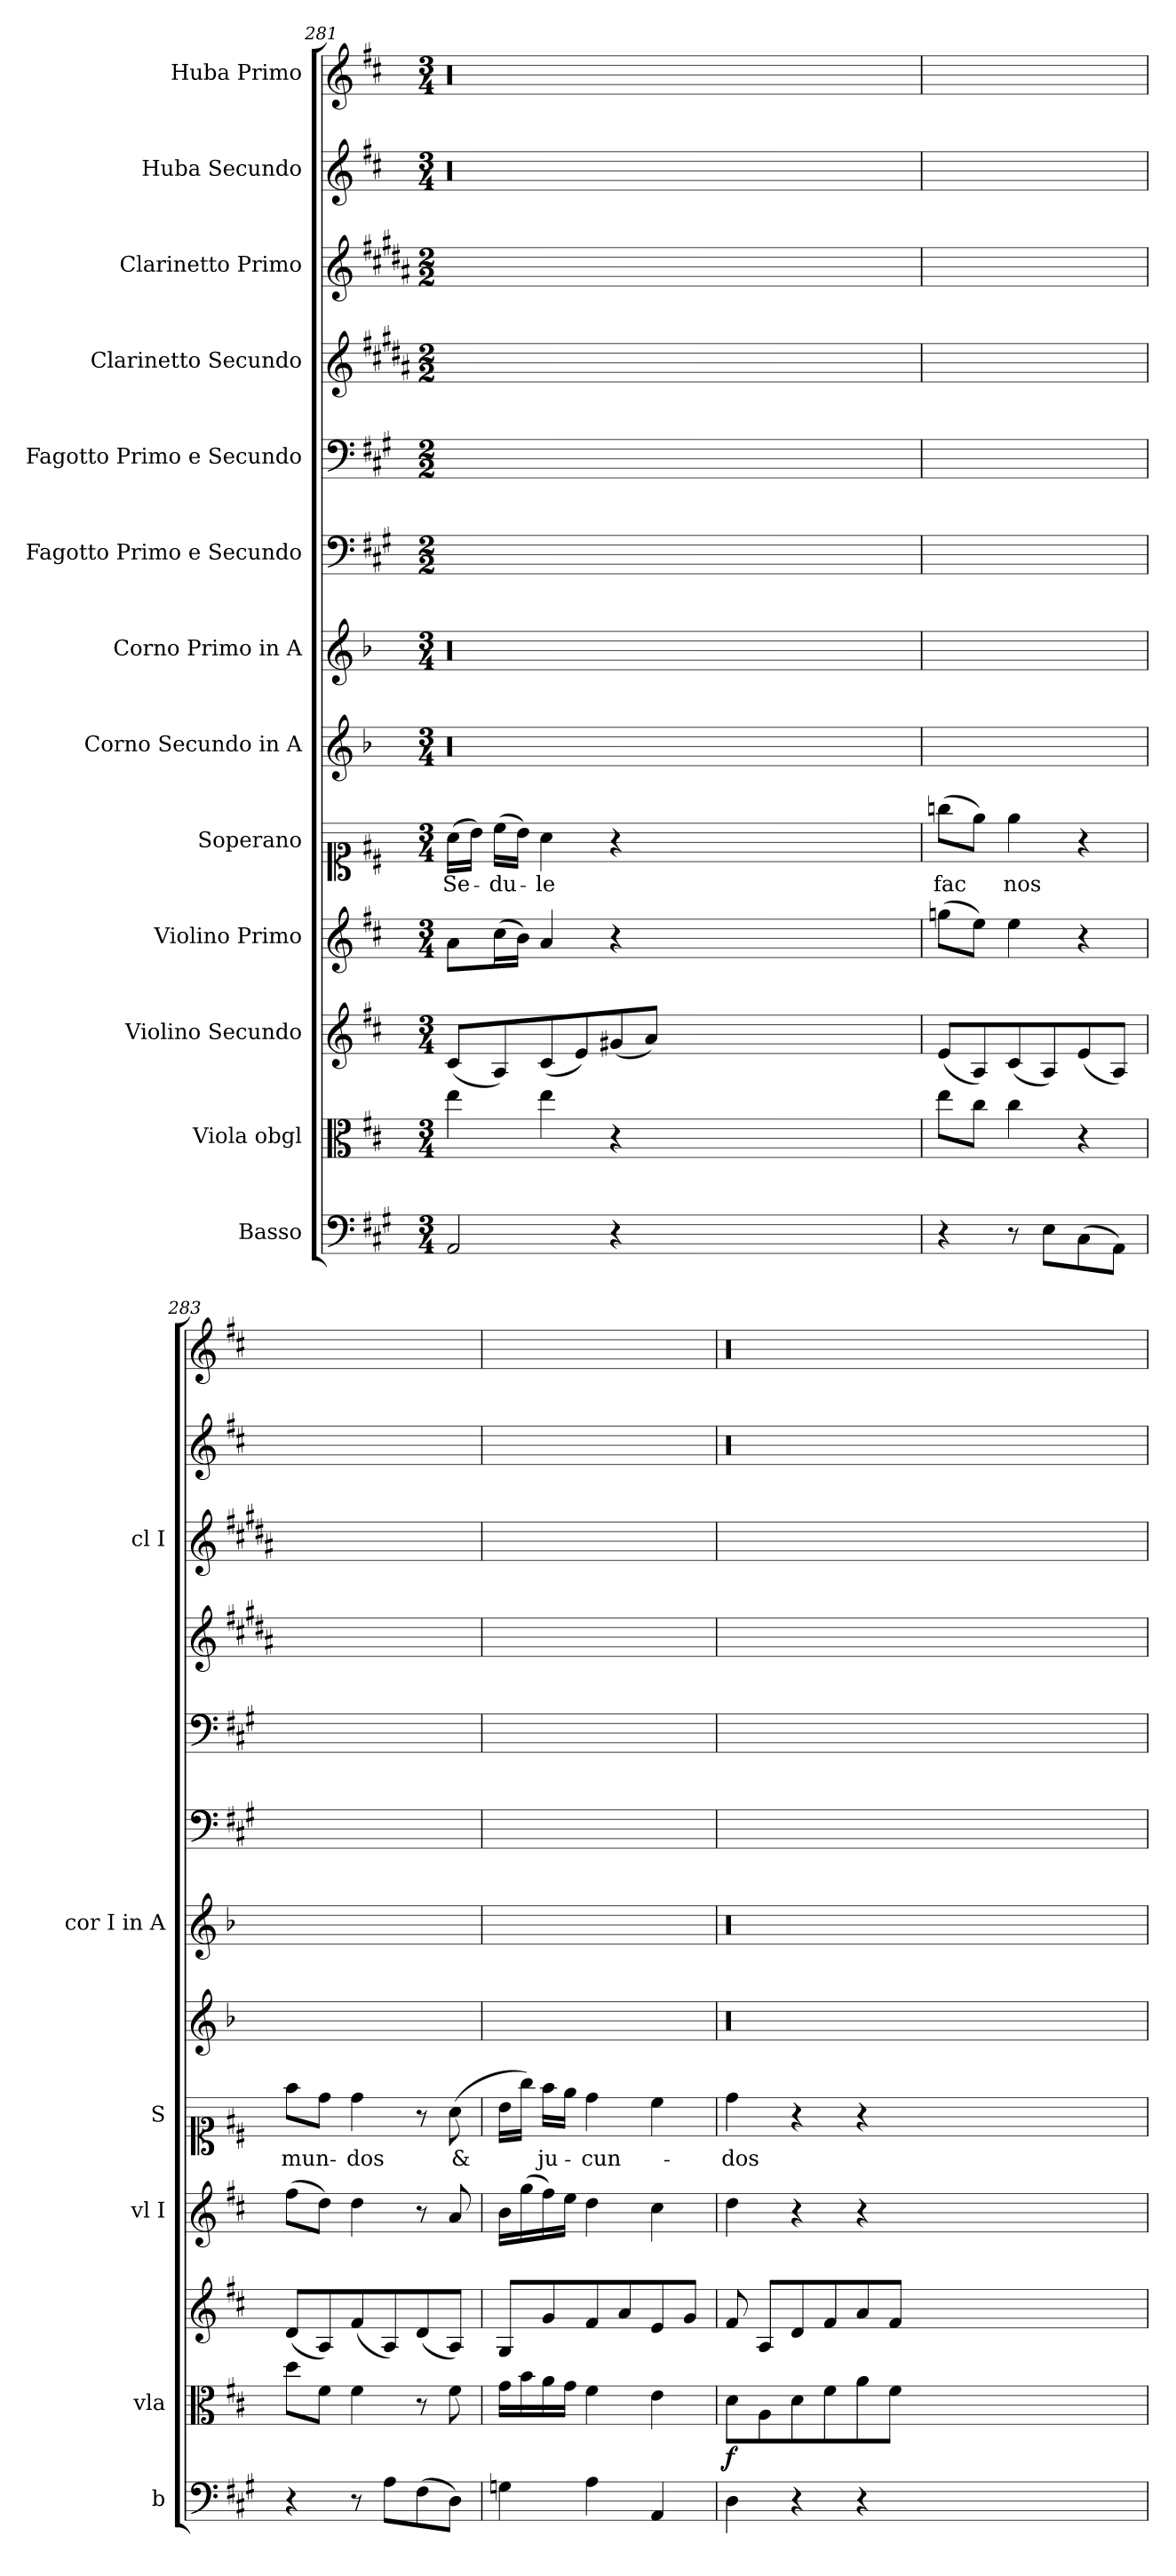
**kern	**kern	**dynam	**kern	**dynam	**kern	**kern	**text	**kern	**kern	**kern	**kern	**kern	**kern	**kern	**kern
*part13	*part12	*part12	*part11	*part11	*part10	*part9	*part9	*part8	*part7	*part6	*part5	*part4	*part3	*part2	*part1
*staff13	*staff12	*staff12	*staff11	*staff11	*staff10	*staff9	*staff9	*staff8	*staff7	*staff6	*staff5	*staff4	*staff3	*staff2	*staff1
*I"Basso	*I"Viola obgl	*	*I"Violino Secundo	*	*I"Violino Primo	*I"Soperano	*	*I"Corno Secundo in A	*I"Corno Primo in A	*I"Fagotto Primo e Secundo	*I"Fagotto Primo e Secundo	*I"Clarinetto Secundo	*I"Clarinetto Primo	*I"Huba Secundo	*I"Huba Primo
*I'b	*I'vla	*	*	*	*I'vl I	*I'S	*	*	*I'cor I in A	*	*	*	*I'cl I	*	*
*clefF4	*clefC3	*	*clefG2	*	*clefG2	*clefC1	*	*clefG2	*clefG2	*clefF4	*clefF4	*clefG2	*clefG2	*clefG2	*clefG2
*	*	*	*	*	*	*	*	*ITrd2c3	*ITrd2c3	*	*	*ITrd1c2	*ITrd1c2	*	*
*k[f#c#g#]	*k[f#c#]	*	*k[f#c#]	*	*k[f#c#]	*k[f#c#]	*	*k[f#c#]	*k[f#c#]	*k[f#c#g#]	*k[f#c#g#]	*k[f#c#g#]	*k[f#c#g#]	*k[f#c#]	*k[f#c#]
*M3/4	*M3/4	*	*M3/4	*	*M3/4	*M3/4	*	*M3/4	*M3/4	*M2/2	*M2/2	*M2/2	*M2/2	*M3/4	*M3/4
=281	=281	=281	=281	=281	=281	=281	=281	=281	=281	=281	=281	=281	=281	=281	=281
!	!	!	!	!	!	!	!	!LO:N:vis=00	!LO:N:vis=00	!	!	!	!	!LO:N:vis=00	!LO:N:vis=00
2AA/	4ee\	.	(8c#/L	.	8a\L	(16a\LL	Se-	0.r	0.r	2AA/yy	2AA/yy	2.ryy	2.ryy	0.r	0.r
.	.	.	.	.	.	16b\JJ)	.	.	.	.	.	.	.	.	.
.	.	.	8A/)	.	(16cc#\L	(16cc#\LL	-du-	.	.	.	.	.	.	.	.
.	.	.	.	.	16b\JJ)	16b\JJ)	.	.	.	.	.	.	.	.	.
.	4ee\	.	(8c#/	.	4a/	4a\	-le	.	.	.	.	.	.	.	.
.	.	.	8e/)	.	.	.	.	.	.	.	.	.	.	.	.
4r	4r	.	(8g#X/	.	4r	4r	.	.	.	4ryy	4ryy	.	.	.	.
.	.	.	8a/J)	.	.	.	.	.	.	.	.	.	.	.	.
0ryy	0ryy	.	0ryy	.	0ryy	0ryy	.	.	.	0ryy	0ryy	0ryy	0ryy	.	.
4ryy	4ryy	.	4ryy	.	4ryy	4ryy	.	.	.	4ryy	4ryy	4ryy	4ryy	.	.
=282	=282	=282	=282	=282	=282	=282	=282	=282	=282	=282	=282	=282	=282	=282	=282
4r	8ee\L	.	(8e/L	.	(8ggn\L	(8ggn\L	fac	2.ryy	2.ryy	4ryy	4ryy	2.ryy	2.ryy	2.ryy	2.ryy
.	8cc#\J	.	8A/)	.	8ee\J)	8ee\J)	.	.	.	.	.	.	.	.	.
8r	4cc#\	.	(8c#/	.	4ee\	4ee\	nos	.	.	8ryy	8ryy	.	.	.	.
8E\L	.	.	8A/)	.	.	.	.	.	.	8E\Lyy	8E\Lyy	.	.	.	.
(8C#\	4r	.	(8e/	.	4r	4r	.	.	.	(8C#\yy	(8C#\yy	.	.	.	.
8AA\J)	.	.	8A/J)	.	.	.	.	.	.	8AA\Jyy)	8AA\Jyy)	.	.	.	.
=283	=283	=283	=283	=283	=283	=283	=283	=283	=283	=283	=283	=283	=283	=283	=283
4r	8dd\L	.	(8d/L	.	(8ff#\L	8ff#\L	mun-	2.ryy	2.ryy	4ryy	4ryy	2.ryy	2.ryy	2.ryy	2.ryy
.	8f#\J	.	8A/)	.	8dd\J)	8dd\J	.	.	.	.	.	.	.	.	.
8r	4f#\	.	(8f#/	.	4dd\	4dd\	-dos	.	.	8ryy	8ryy	.	.	.	.
8A\L	.	.	8A/)	.	.	.	.	.	.	8A\Lyy	8A\Lyy	.	.	.	.
(8F#\	8r	.	(8d/	.	8r	8r	.	.	.	(8F#\yy	(8F#\yy	.	.	.	.
8D\J)	8f#\	.	8A/J)	.	8a/	(8a\	&	.	.	8D\Jyy)	8D\Jyy)	.	.	.	.
=284	=284	=284	=284	=284	=284	=284	=284	=284	=284	=284	=284	=284	=284	=284	=284
4G\	16g\LL	.	8G/L	.	16b\LL	16b\LL	.	2.ryy	2.ryy	4Gn\yy	4Gn\yy	2.ryy	2.ryy	2.ryy	2.ryy
.	16b\	.	.	.	(16gg\	16gg\JJ)	.	.	.	.	.	.	.	.	.
.	16a\	.	8g/	.	16ff#\)	16ff#\LL	ju-	.	.	.	.	.	.	.	.
.	16g\JJ	.	.	.	16ee\JJ	16ee\JJ	.	.	.	.	.	.	.	.	.
4A\	4f#\	.	8f#/	.	4dd\	4dd\	-cun-	.	.	4A\yy	4A\yy	.	.	.	.
.	.	.	8a/	.	.	.	.	.	.	.	.	.	.	.	.
4AA/	4e\	.	8e/	.	4cc#\	4cc#\	.	.	.	4AA/yy	4AA/yy	.	.	.	.
.	.	.	8g/J	.	.	.	.	.	.	.	.	.	.	.	.
=285	=285	=285	=285	=285	=285	=285	=285	=285	=285	=285	=285	=285	=285	=285	=285
!	!	!	!	!LO:DY:b	!	!	!	!LO:N:vis=00	!LO:N:vis=00	!	!	!	!	!LO:N:vis=00	!LO:N:vis=00
4D\	8d\L	f	8f#/	f&colon;	4dd\	4dd\	-dos	0.r	0.r	4D\yy	4D\yy	2.ryy	2.ryy	0.r	0.r
.	8A\	.	8A/L	.	.	.	.	.	.	.	.	.	.	.	.
4r	8d\	.	8d/	.	4r	4r	.	.	.	4ryy	4ryy	.	.	.	.
.	8f#\	.	8f#/	.	.	.	.	.	.	.	.	.	.	.	.
4r	8a\	.	8a/	.	4r	4r	.	.	.	4ryy	4ryy	.	.	.	.
.	8f#\J	.	8f#/J	.	.	.	.	.	.	.	.	.	.	.	.
0ryy	0ryy	.	0ryy	.	0ryy	0ryy	.	.	.	0ryy	0ryy	0ryy	0ryy	.	.
4ryy	4ryy	.	4ryy	.	4ryy	4ryy	.	.	.	4ryy	4ryy	4ryy	4ryy	.	.
=	=	=	=	=	=	=	=	=	=	=	=	=	=	=	=
*-	*-	*-	*-	*-	*-	*-	*-	*-	*-	*-	*-	*-	*-	*-	*-
